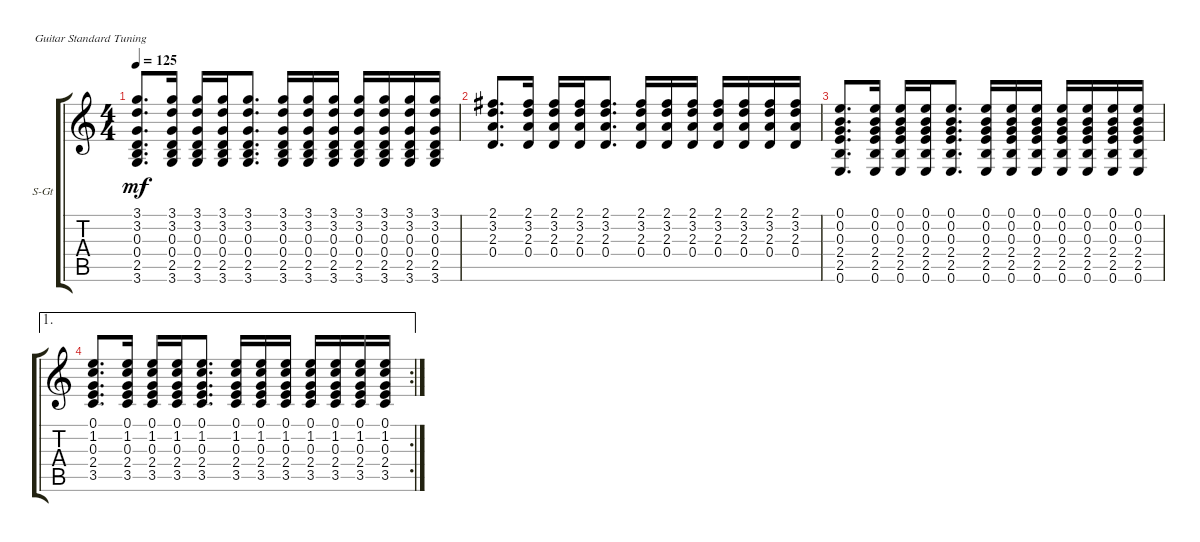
\defaultSystemsLayout 4
\bracketExtendMode groupsimilarinstruments
\firstSystemTrackNameOrientation horizontal
\otherSystemsTrackNameOrientation horizontal
\track ("Акустика 1" "S-Gt") {instrument acousticguitarsteel}
\staff {score tabs}
\tuning (E4 B3 G3 D3 A2 E2)
\ts (4 4)
\tempo 125
\clef g2
\ks c
(3.6 0.4 0.3 3.2 2.5 3.1).8{d dy mf} (3.6 0.4 0.3 3.2 2.5 3.1).16 (3.6 0.4 0.3 3.2 2.5 3.1).16 (3.6 0.4 0.3 3.2 2.5 3.1).16 (3.6 0.4 0.3 3.2 2.5 3.1).8{d} (3.6 0.4 0.3 3.2 2.5 3.1).16 (3.6 0.4 0.3 3.2 2.5 3.1).16 (3.6 0.4 0.3 3.2 2.5 3.1).16 (3.6 0.4 0.3 3.2 2.5 3.1).16 (3.6 0.4 0.3 3.2 2.5 3.1).16 (3.6 0.4 0.3 3.2 2.5 3.1).16 (3.6 0.4 0.3 3.2 2.5 3.1).16 |
(0.4 2.3 3.2 2.1).8{d} (0.4 2.3 3.2 2.1).16 (0.4 2.3 3.2 2.1).16 (0.4 2.3 3.2 2.1).16 (0.4 2.3 3.2 2.1).8{d} (0.4 2.3 3.2 2.1).16 (0.4 2.3 3.2 2.1).16 (0.4 2.3 3.2 2.1).16 (0.4 2.3 3.2 2.1).16 (0.4 2.3 3.2 2.1).16 (0.4 2.3 3.2 2.1).16 (0.4 2.3 3.2 2.1).16 |
(0.6 2.4 0.3 0.2 2.5 0.1).8{d} (0.6 2.4 0.3 0.2 2.5 0.1).16 (0.6 2.4 0.3 0.2 2.5 0.1).16 (0.6 2.4 0.3 0.2 2.5 0.1).16 (0.6 2.4 0.3 0.2 2.5 0.1).8{d} (0.6 2.4 0.3 0.2 2.5 0.1).16 (0.6 2.4 0.3 0.2 2.5 0.1).16 (0.6 2.4 0.3 0.2 2.5 0.1).16 (0.6 2.4 0.3 0.2 2.5 0.1).16 (0.6 2.4 0.3 0.2 2.5 0.1).16 (0.6 2.4 0.3 0.2 2.5 0.1).16 (0.6 2.4 0.3 0.2 2.5 0.1).16 |
\ae 1
\rc 2
(2.4 0.3 1.2 3.5 0.1).8{d} (2.4 0.3 1.2 3.5 0.1).16 (2.4 0.3 1.2 3.5 0.1).16 (2.4 0.3 1.2 3.5 0.1).16 (2.4 0.3 1.2 3.5 0.1).8{d} (2.4 0.3 1.2 3.5 0.1).16 (2.4 0.3 1.2 3.5 0.1).16 (2.4 0.3 1.2 3.5 0.1).16 (2.4 0.3 1.2 3.5 0.1).16 (2.4 0.3 1.2 3.5 0.1).16 (2.4 0.3 1.2 3.5 0.1).16 (2.4 0.3 1.2 3.5 0.1).16
